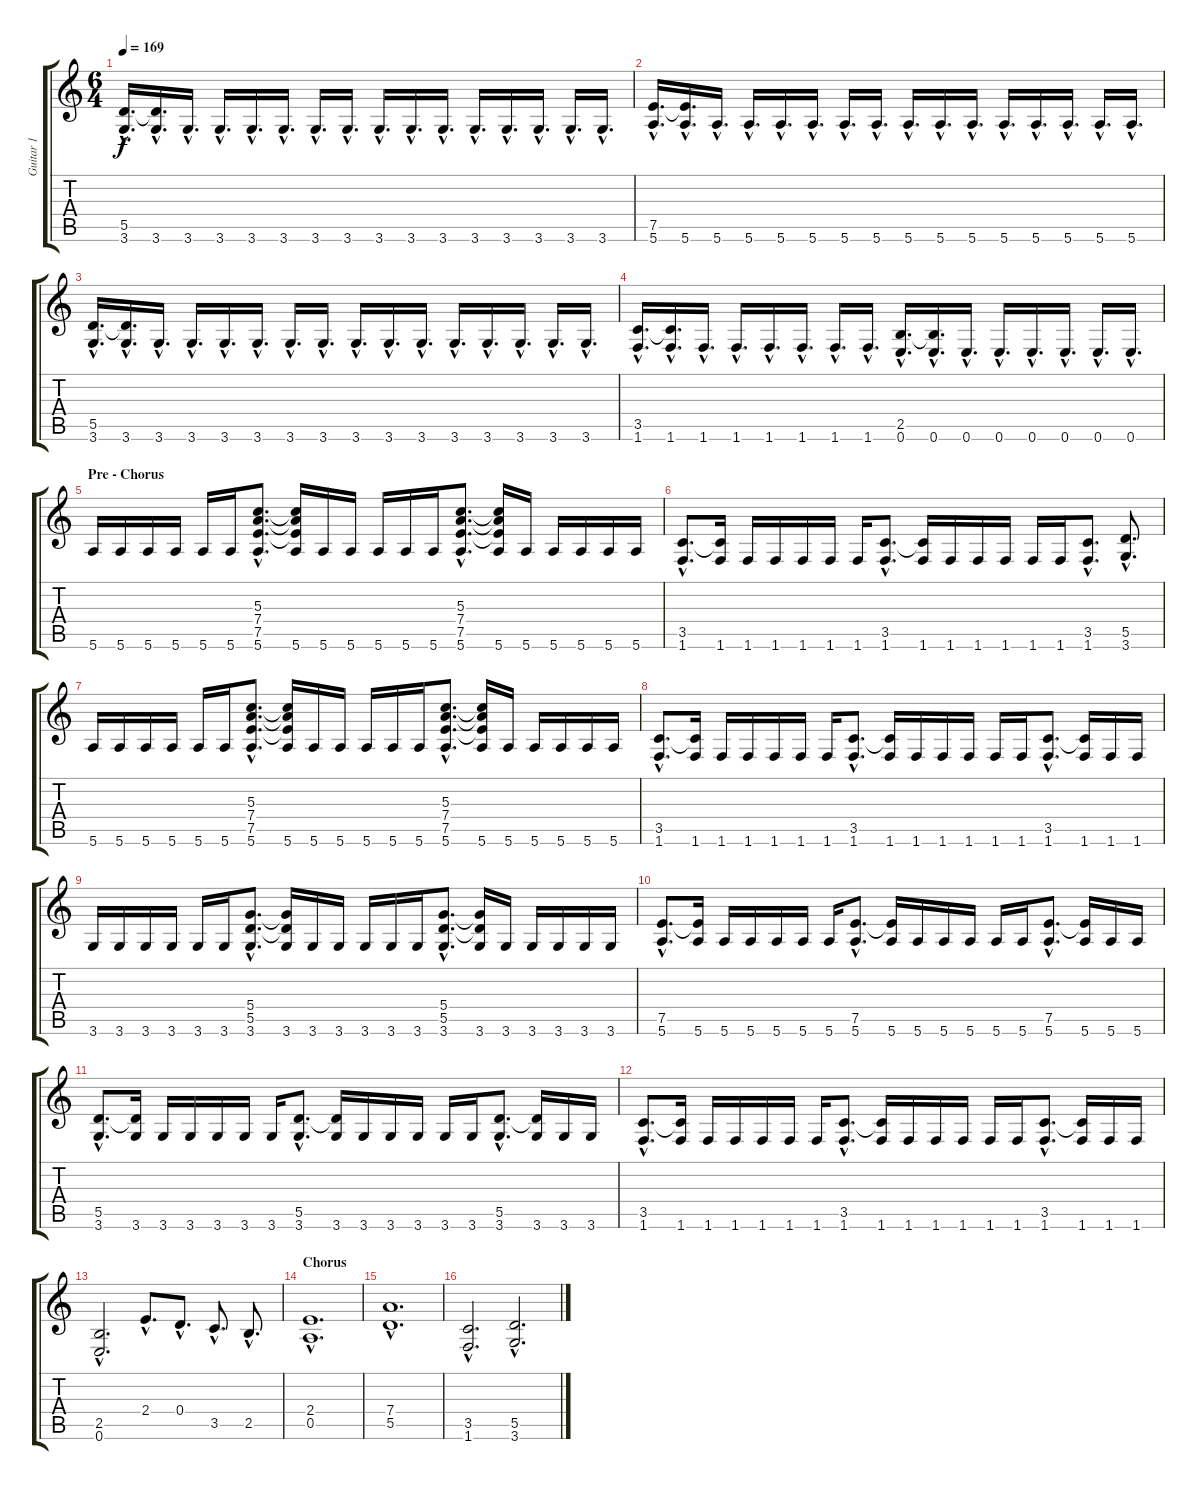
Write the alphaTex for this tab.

\track ("Guitar 1" "Guitar 1") {instrument distortionguitar}
\staff {score tabs}
\tuning (E4 B3 G3 D3 A2 E2) {hide}
\ts (6 4)
\tempo 169
\clef g2
\ks c
(5.5{hac} 3.6{hac}).16{d dy f} (5.5{hac t} 3.6{hac}).16{d} 3.6{hac}.16{d} 3.6{hac}.16{d} 3.6{hac}.16{d} 3.6{hac}.16{d} 3.6{hac}.16{d} 3.6{hac}.16{d} 3.6{hac}.16{d} 3.6{hac}.16{d} 3.6{hac}.16{d} 3.6{hac}.16{d} 3.6{hac}.16{d} 3.6{hac}.16{d} 3.6{hac}.16{d} 3.6{hac}.16{d} |
(7.5{hac} 5.6{hac}).16{d} (7.5{hac t} 5.6{hac}).16{d} 5.6{hac}.16{d} 5.6{hac}.16{d} 5.6{hac}.16{d} 5.6{hac}.16{d} 5.6{hac}.16{d} 5.6{hac}.16{d} 5.6{hac}.16{d} 5.6{hac}.16{d} 5.6{hac}.16{d} 5.6{hac}.16{d} 5.6{hac}.16{d} 5.6{hac}.16{d} 5.6{hac}.16{d} 5.6{hac}.16{d} |
(5.5{hac} 3.6{hac}).16{d} (5.5{hac t} 3.6{hac}).16{d} 3.6{hac}.16{d} 3.6{hac}.16{d} 3.6{hac}.16{d} 3.6{hac}.16{d} 3.6{hac}.16{d} 3.6{hac}.16{d} 3.6{hac}.16{d} 3.6{hac}.16{d} 3.6{hac}.16{d} 3.6{hac}.16{d} 3.6{hac}.16{d} 3.6{hac}.16{d} 3.6{hac}.16{d} 3.6{hac}.16{d} |
(3.5{hac} 1.6{hac}).16{d} (3.5{hac t} 1.6{hac}).16{d} 1.6{hac}.16{d} 1.6{hac}.16{d} 1.6{hac}.16{d} 1.6{hac}.16{d} 1.6{hac}.16{d} 1.6{hac}.16{d} (2.5{hac} 0.6{hac}).16{d} (2.5{hac t} 0.6{hac}).16{d} 0.6{hac}.16{d} 0.6{hac}.16{d} 0.6{hac}.16{d} 0.6{hac}.16{d} 0.6{hac}.16{d} 0.6{hac}.16{d} |
\section ("" "Pre - Chorus")
5.6.16 5.6.16 5.6.16 5.6.16 5.6.16 5.6.16 (5.3{hac} 7.4{hac} 7.5{hac} 5.6{hac}).8{d} (5.3{t} 7.4{t} 7.5{t} 5.6).16 5.6.16 5.6.16 5.6.16 5.6.16 5.6.16 (5.3{hac} 7.4{hac} 7.5{hac} 5.6{hac}).8{d} (5.3{t} 7.4{t} 7.5{t} 5.6).16 5.6.16 5.6.16 5.6.16 5.6.16 5.6.16 |
(3.5{hac} 1.6{hac}).8{d} (3.5{t} 1.6).16 1.6.16 1.6.16 1.6.16 1.6.16 1.6.16 (3.5{hac} 1.6{hac}).8{d} (3.5{t} 1.6).16 1.6.16 1.6.16 1.6.16 1.6.16 1.6.16 (3.5{hac} 1.6{hac}).8{d} (5.5{hac} 3.6{hac}).8{d} |
5.6.16 5.6.16 5.6.16 5.6.16 5.6.16 5.6.16 (5.3{hac} 7.4{hac} 7.5{hac} 5.6{hac}).8{d} (5.3{t} 7.4{t} 7.5{t} 5.6).16 5.6.16 5.6.16 5.6.16 5.6.16 5.6.16 (5.3{hac} 7.4{hac} 7.5{hac} 5.6{hac}).8{d} (5.3{t} 7.4{t} 7.5{t} 5.6).16 5.6.16 5.6.16 5.6.16 5.6.16 5.6.16 |
(3.5{hac} 1.6{hac}).8{d} (3.5{t} 1.6).16 1.6.16 1.6.16 1.6.16 1.6.16 1.6.16 (3.5{hac} 1.6{hac}).8{d} (3.5{t} 1.6).16 1.6.16 1.6.16 1.6.16 1.6.16 1.6.16 (3.5{hac} 1.6{hac}).8{d} (3.5{t} 1.6).16 1.6.16 1.6.16 |
3.6.16 3.6.16 3.6.16 3.6.16 3.6.16 3.6.16 (5.4{hac} 5.5{hac} 3.6{hac}).8{d} (5.4{t} 5.5{t} 3.6).16 3.6.16 3.6.16 3.6.16 3.6.16 3.6.16 (5.4{hac} 5.5{hac} 3.6{hac}).8{d} (5.4{t} 5.5{t} 3.6).16 3.6.16 3.6.16 3.6.16 3.6.16 3.6.16 |
(7.5{hac} 5.6{hac}).8{d} (7.5{t} 5.6).16 5.6.16 5.6.16 5.6.16 5.6.16 5.6.16 (7.5{hac} 5.6{hac}).8{d} (7.5{t} 5.6).16 5.6.16 5.6.16 5.6.16 5.6.16 5.6.16 (7.5{hac} 5.6{hac}).8{d} (7.5{t} 5.6).16 5.6.16 5.6.16 |
(5.5{hac} 3.6{hac}).8{d} (5.5{t} 3.6).16 3.6.16 3.6.16 3.6.16 3.6.16 3.6.16 (5.5{hac} 3.6{hac}).8{d} (5.5{t} 3.6).16 3.6.16 3.6.16 3.6.16 3.6.16 3.6.16 (5.5{hac} 3.6{hac}).8{d} (5.5{t} 3.6).16 3.6.16 3.6.16 |
(3.5{hac} 1.6{hac}).8{d} (3.5{t} 1.6).16 1.6.16 1.6.16 1.6.16 1.6.16 1.6.16 (3.5{hac} 1.6{hac}).8{d} (3.5{t} 1.6).16 1.6.16 1.6.16 1.6.16 1.6.16 1.6.16 (3.5{hac} 1.6{hac}).8{d} (3.5{t} 1.6).16 1.6.16 1.6.16 |
(2.5{hac} 0.6{hac}).2{d} 2.4{hac}.8{d} 0.4{hac}.8{d} 3.5{hac}.8{d} 2.5{hac}.8{d} |
\section ("" "Chorus")
(2.4{hac} 0.5{hac}).1{d} |
(7.4{hac} 5.5{hac}).1{d} |
(3.5{hac} 1.6{hac}).2{d} (5.5{hac} 3.6{hac}).2{d}
